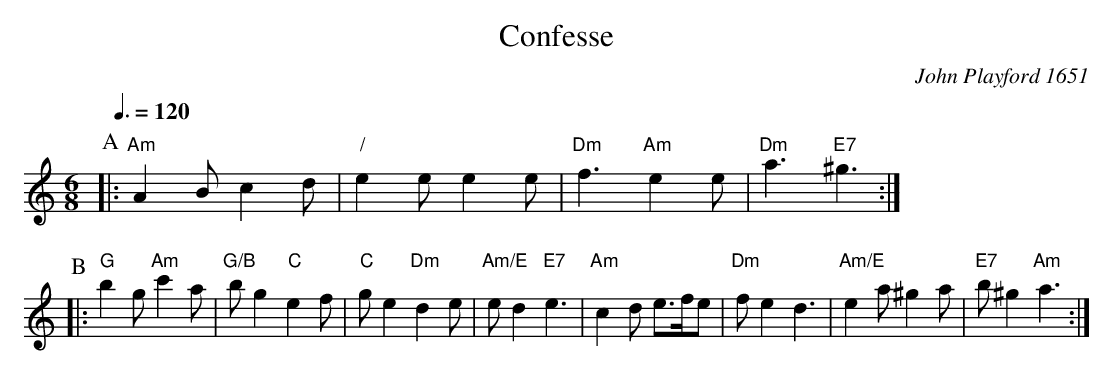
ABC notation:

X:1
T:Confesse
C:John Playford 1651
Q:3/8=120
M:6/8
L:1/8
K:Am
P:A
|: "Am"A2B c2d | "/"e2e e2e | "Dm"f3 "Am"e2e | "Dm"a3 "E7"^g3 :|
P:B
|: "G"b2g "Am"c'2a | "G/B"bg2 "C"e2f | "C"ge2 "Dm"d2e | "Am/E"ed2 "E7"e3 |\
"Am"c2d e>fe | "Dm"fe2 d3 | "Am/E"e2a ^g2a | "E7"b^g2 "Am"a3 :|
